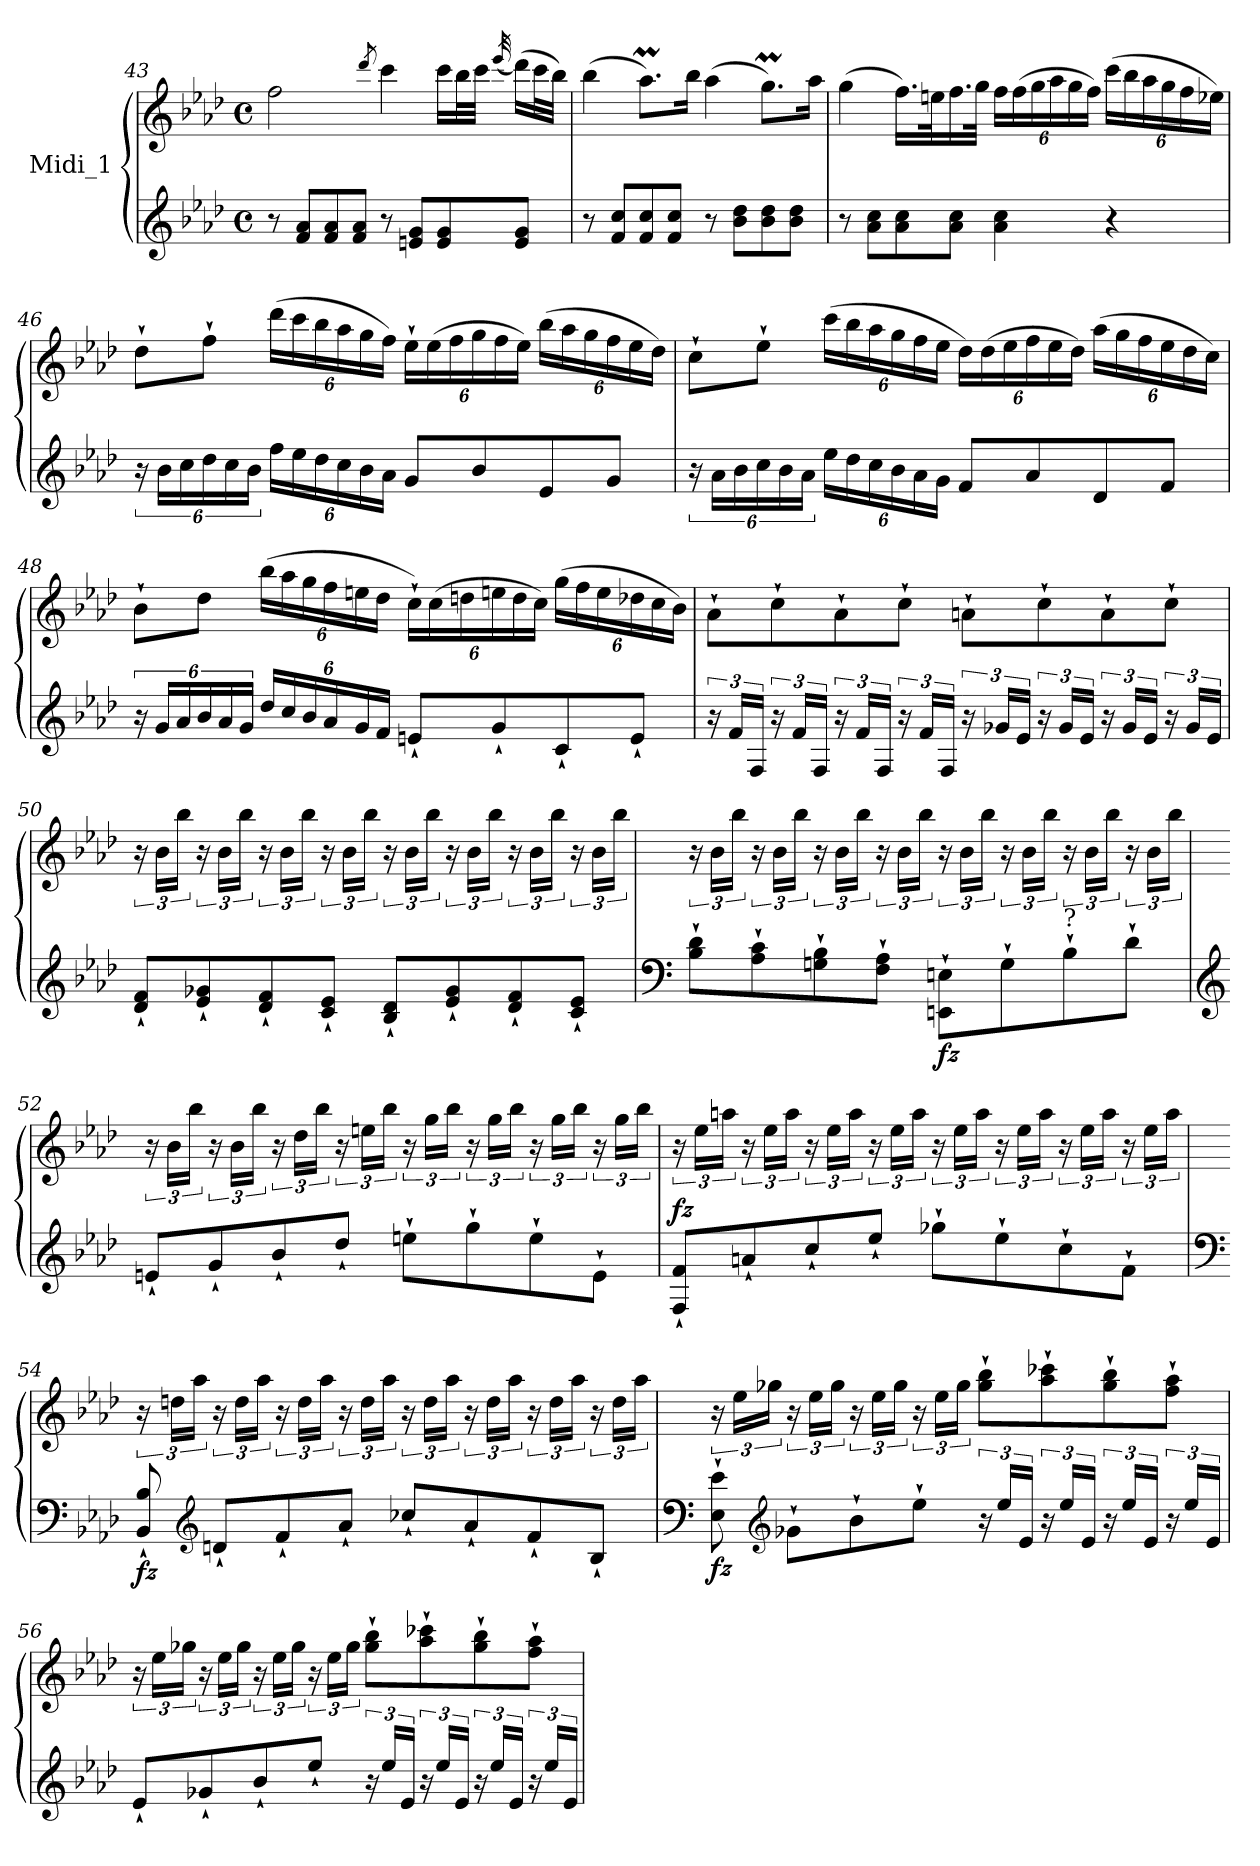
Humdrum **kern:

**kern	**kern	**dynam
*part1	*part1	*part1
*staff2	*staff1	*staff1/2
*I"Midi_1	*	*
!!LO:LB:g=z
*clefG2	*clefG2	*
*k[b-e-a-d-]	*k[b-e-a-d-]	*
*A-:	*A-:	*
*M4/4	*M4/4	*
*met(c)	*met(c)	*
=43	=43	=43
8r	2ff\	.
8f/ 8a-/L	.	.
8f/ 8a-/	.	.
8f/ 8a-/J	.	.
.	8qddd-/	.
8r	4ccc\	.
8en/ 8g/L	.	.
8e/ 8g/	16ccc\LL	.
.	32bb-\L	.
.	32ccc\JJJ	.
.	(>32qeee-/	.
8e/ 8g/J	(>16ddd-\LL)	.
.	32ccc\L	.
.	32bb-\JJJ)	.
=44	=44	=44
8r	(>4bb-\	.
8f/ 8cc/L	.	.
8f/ 8cc/	8.aa-M\L)	.
8f/ 8cc/J	.	.
.	16bb-\Jk	.
8r	(>4aa-\	.
8b-\ 8dd-\L	.	.
8b-\ 8dd-\	8.ggm\L)	.
8b-\ 8dd-\J	.	.
.	16aa-\Jk	.
=45	=45	=45
8r	(>4gg\	.
8a-\ 8cc\L	.	.
8a-\ 8cc\	16.ff\LL)	.
.	32een\K	.
8a-\ 8cc\J	16.ff\	.
.	32gg\JJk	.
*	*Xbrackettup	*
4a-\ 4cc\	24ff\LL	.
.	(>24ff\	.
.	24gg\	.
.	24aa-\	.
.	24gg\	.
.	24ff\JJ)	.
4r	(>24ccc\LL	.
.	24bb-\	.
.	24aa-\	.
.	24gg\	.
.	24ff\	.
.	24ee-X\JJ)	.
!!LO:LB:g=z
=46	=46	=46
24r	8dd-`\L	.
24b-\LL	.	.
24cc\	.	.
*Xbrackettup	*	*
24dd-\	8ff`\J	.
24cc\	.	.
24b-\JJ	.	.
24ff\LL	(>24ddd-\LL	.
24ee-\	24ccc\	.
24dd-\	24bb-\	.
24cc\	24aa-\	.
24b-\	24gg\	.
24a-\JJ	24ff\JJ)	.
8g/L	24ee-`\LL	.
.	(>24ee-\	.
.	24ff\	.
8b-/	24gg\	.
.	24ff\	.
.	24ee-\JJ)	.
8e-/	(>24bb-\LL	.
.	24aa-\	.
.	24gg\	.
8g/J	24ff\	.
.	24ee-\	.
.	24dd-\JJ)	.
=47	=47	=47
*brackettup	*	*
24r	8cc`\L	.
24a-\LL	.	.
24b-\	.	.
*Xbrackettup	*	*
24cc\	8ee-`\J	.
24b-\	.	.
24a-\JJ	.	.
24ee-\LL	(>24ccc\LL	.
24dd-\	24bb-\	.
24cc\	24aa-\	.
24b-\	24gg\	.
24a-\	24ff\	.
24g\JJ	24ee-\JJ	.
8f/L	24dd-\LL)	.
.	(>24dd-\	.
.	24ee-\	.
8a-/	24ff\	.
.	24ee-\	.
.	24dd-\JJ)	.
8d-/	(>24aa-\LL	.
.	24gg\	.
.	24ff\	.
8f/J	24ee-\	.
.	24dd-\	.
.	24cc\JJ)	.
!!LO:LB:g=z
=48	=48	=48
*brackettup	*	*
24r	8b-`\L	.
24g/LL	.	.
24a-/	.	.
*Xbrackettup	*	*
24b-/	8dd-\J	.
24a-/	.	.
24g/JJ	.	.
24dd-/LL	(>24bb-\LL	.
24cc/	24aa-\	.
24b-/	24gg\	.
24a-/	24ff\	.
24g/	24een\	.
24f/JJ	24dd-i\JJ	.
8en`/L	24cc`\LL)	.
.	(>24cc\	.
.	24ddn\	.
8g`/	24eeni\	.
.	24dd\	.
.	24cc\JJ)	.
8c`/	(>24gg\LL	.
.	24ff\	.
.	24ee\	.
8e`/J	24dd-X\	.
.	24cc\	.
.	24b-\JJ)	.
!!LO:LB:g=z
=49	=49	=49
*brackettup	*	*
24r	8a-`\L	.
24f/LL	.	.
24F/JJ	.	.
24r	8cc`\	.
24f/LL	.	.
24F/JJ	.	.
24r	8a-`\	.
24f/LL	.	.
24F/JJ	.	.
24r	8cc`\J	.
24f/LL	.	.
24F/JJ	.	.
24r	8an`\L	.
24g-X/LL	.	.
24e-/JJ	.	.
24r	8cc`\	.
24g-/LL	.	.
24e-/JJ	.	.
24r	8a`\	.
24g-/LL	.	.
24e-/JJ	.	.
24r	8cc`\J	.
24g-/LL	.	.
24e-/JJ	.	.
!!LO:PB:g=z
=50	=50	=50
*	*brackettup	*
8d-/` 8f/`L	24r	.
.	24b-\LL	.
.	24bb-\JJ	.
8e-/` 8g-X/`	24r	.
.	24b-\LL	.
.	24bb-\JJ	.
8d-/` 8f/`	24r	.
.	24b-\LL	.
.	24bb-\JJ	.
8c/` 8e-/`J	24r	.
.	24b-\LL	.
.	24bb-\JJ	.
8B-/` 8d-/`L	24r	.
.	24b-\LL	.
.	24bb-\JJ	.
8e-/` 8g-/`	24r	.
.	24b-\LL	.
.	24bb-\JJ	.
8d-/` 8f/`	24r	.
.	24b-\LL	.
.	24bb-\JJ	.
8c/` 8e-/`J	24r	.
.	24b-\LL	.
.	24bb-\JJ	.
=51	=51	=51
*clefF4	*	*
8B-\` 8d-\`L	24r	.
.	24b-\LL	.
.	24bb-\JJ	.
8A-\` 8c\`	24r	.
.	24b-\LL	.
.	24bb-\JJ	.
8Gni\` 8B-\`	24r	.
.	24b-\LL	.
.	24bb-\JJ	.
8F\` 8A-\`J	24r	.
.	24b-\LL	.
.	24bb-\JJ	.
!	!	!LO:DY:b=2
8EEn\` 8En\`L	24r	fz
.	24b-\LL	.
.	24bb-\JJ	.
8G`\	24r	.
.	24b-\LL	.
.	24bb-\JJ	.
!LO:TX:a:t=?	!	!
8B-`\	24r	.
.	24b-\LL	.
.	24bb-\JJ	.
8d-`\J	24r	.
.	24b-\LL	.
.	24bb-\JJ	.
!!LO:LB:g=z
=52	=52	=52
*clefG2	*	*
8en`/L	24r	.
.	24b-\LL	.
.	24bb-\JJ	.
8g`/	24r	.
.	24b-\LL	.
.	24bb-\JJ	.
8b-`/	24r	.
.	24dd-\LL	.
.	24bb-\JJ	.
8dd-`/J	24r	.
.	24een\LL	.
.	24bb-\JJ	.
8een`\L	24r	.
.	24gg\LL	.
.	24bb-\JJ	.
8gg`\	24r	.
.	24gg\LL	.
.	24bb-\JJ	.
8ee`\	24r	.
.	24gg\LL	.
.	24bb-\JJ	.
8e`\J	24r	.
.	24gg\LL	.
.	24bb-\JJ	.
=53	=53	=53
!	!	!LO:DY:a=2
8F/` 8f/`L	24r	fz
.	24ee-i\LL	.
.	24aan\JJ	.
8an`/	24r	.
.	24ee-\LL	.
.	24aa\JJ	.
8cc`/	24r	.
.	24ee-\LL	.
.	24aa\JJ	.
8ee-i`/J	24r	.
.	24ee-\LL	.
.	24aa\JJ	.
8gg-X`\L	24r	.
.	24ee-\LL	.
.	24aa\JJ	.
8ee-`\	24r	.
.	24ee-\LL	.
.	24aa\JJ	.
8cc`\	24r	.
.	24ee-\LL	.
.	24aa\JJ	.
8f`\J	24r	.
.	24ee-\LL	.
.	24aa\JJ	.
!!LO:LB:g=z
=54	=54	=54
*clefF4	*	*
!	!	!LO:DY:b=2
8BB-/` 8B-/`	24r	fz
.	24ddn\LL	.
.	24aa-i\JJ	.
*clefG2	*	*
8dn`/L	24r	.
.	24dd\LL	.
.	24aa-\JJ	.
8f`/	24r	.
.	24dd\LL	.
.	24aa-\JJ	.
8a-i`/J	24r	.
.	24dd\LL	.
.	24aa-\JJ	.
8cc-X`/L	24r	.
.	24dd\LL	.
.	24aa-\JJ	.
8a-`/	24r	.
.	24dd\LL	.
.	24aa-\JJ	.
8f`/	24r	.
.	24dd\LL	.
.	24aa-\JJ	.
8B-`/J	24r	.
.	24dd\LL	.
.	24aa-\JJ	.
!!LO:PB:g=z
=55	=55	=55
*clefF4	*	*
!	!	!LO:DY:b=2
8E-\` 8e-\`	24r	fz
.	24ee-\LL	.
.	24gg-X\JJ	.
*clefG2	*	*
8g-X`\L	24r	.
.	24ee-\LL	.
.	24gg-\JJ	.
8b-`\	24r	.
.	24ee-\LL	.
.	24gg-\JJ	.
8ee-`\J	24r	.
.	24ee-\LL	.
.	24gg-\JJ	.
24r	8gg-\` 8bb-\`L	.
24ee-/LL	.	.
24e-/JJ	.	.
24r	8aa-\` 8ccc-X\`	.
24ee-/LL	.	.
24e-/JJ	.	.
24r	8gg-\` 8bb-\`	.
24ee-/LL	.	.
24e-/JJ	.	.
24r	8ff\` 8aa-\`J	.
24ee-/LL	.	.
24e-/JJ	.	.
!!LO:LB:g=z
=56	=56	=56
8e-`/L	24r	.
.	24ee-\LL	.
.	24gg-X\JJ	.
8g-X`/	24r	.
.	24ee-\LL	.
.	24gg-\JJ	.
8b-`/	24r	.
.	24ee-\LL	.
.	24gg-\JJ	.
8ee-`/J	24r	.
.	24ee-\LL	.
.	24gg-\JJ	.
24r	8gg-\` 8bb-\`L	.
24ee-/LL	.	.
24e-/JJ	.	.
24r	8aa-\` 8ccc-X\`	.
24ee-/LL	.	.
24e-/JJ	.	.
24r	8gg-\` 8bb-\`	.
24ee-/LL	.	.
24e-/JJ	.	.
24r	8ff\` 8aa-\`J	.
24ee-/LL	.	.
24e-/JJ	.	.
=	=	=
*-	*-	*-
